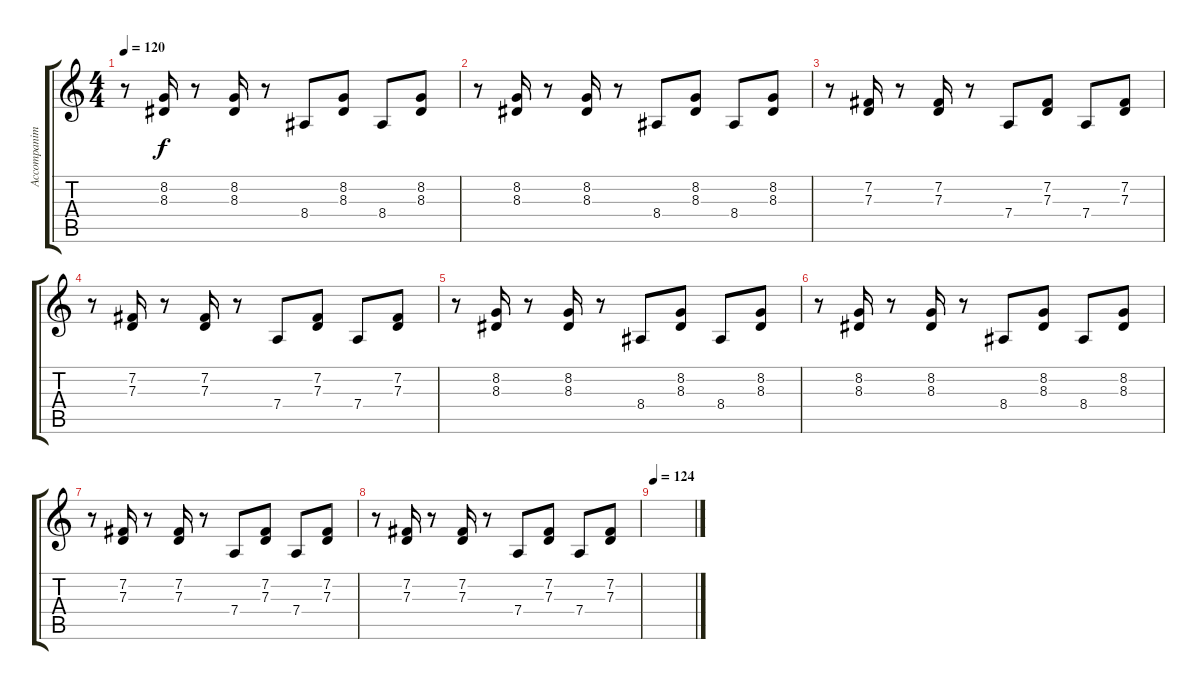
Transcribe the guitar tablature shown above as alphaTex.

\track ("Accompaniment Accompaniment" "Accompanim") {instrument acousticgrandpiano}
\staff {score tabs}
\tuning (E4 B3 G3 D3 A2 D2) {hide}
\ts (4 4)
\tempo 120
\clef g2
\ks c
r.8{dy f} (8.2 8.3).16 r.8 (8.2 8.3).16 r.8 8.4.8 (8.2 8.3).8 8.4.8 (8.2 8.3).8 |
r.8 (8.2 8.3).16 r.8 (8.2 8.3).16 r.8 8.4.8 (8.2 8.3).8 8.4.8 (8.2 8.3).8 |
r.8 (7.2 7.3).16 r.8 (7.2 7.3).16 r.8 7.4.8 (7.2 7.3).8 7.4.8 (7.2 7.3).8 |
r.8 (7.2 7.3).16 r.8 (7.2 7.3).16 r.8 7.4.8 (7.2 7.3).8 7.4.8 (7.2 7.3).8 |
r.8 (8.2 8.3).16 r.8 (8.2 8.3).16 r.8 8.4.8 (8.2 8.3).8 8.4.8 (8.2 8.3).8 |
r.8 (8.2 8.3).16 r.8 (8.2 8.3).16 r.8 8.4.8 (8.2 8.3).8 8.4.8 (8.2 8.3).8 |
r.8 (7.2 7.3).16 r.8 (7.2 7.3).16 r.8 7.4.8 (7.2 7.3).8 7.4.8 (7.2 7.3).8 |
r.8 (7.2 7.3).16 r.8 (7.2 7.3).16 r.8 7.4.8 (7.2 7.3).8 7.4.8 (7.2 7.3).8 |
\tempo 124
